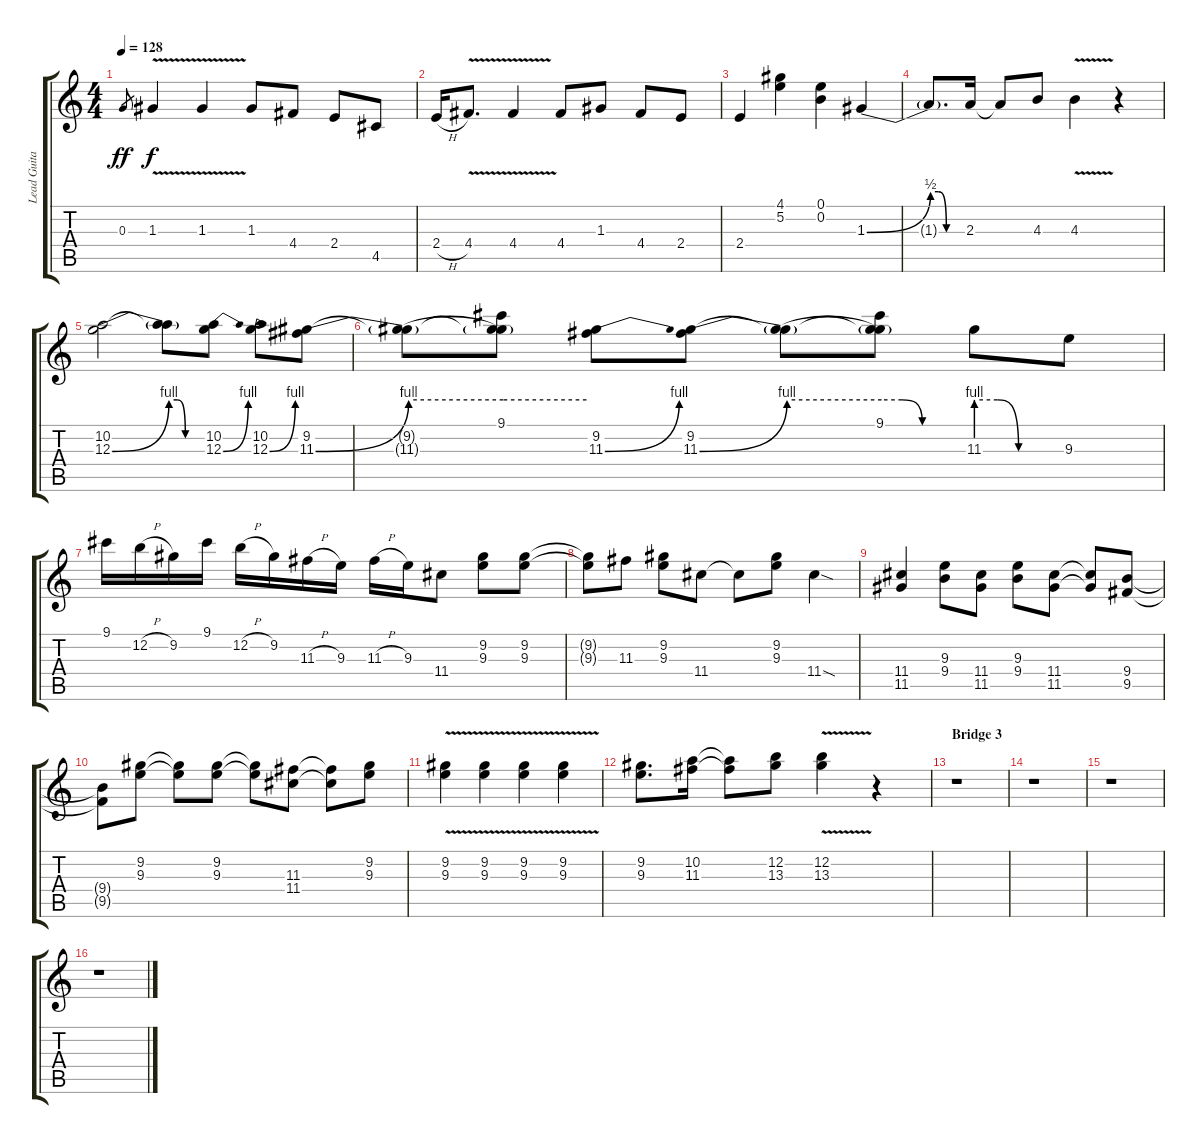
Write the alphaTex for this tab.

\track ("Lead Guitar 1" "Lead Guita") {instrument distortionguitar}
\staff {score tabs}
\tuning (E4 B3 G3 D3 A2 E2) {hide}
\ts (4 4)
\tempo 128
\clef g2
\ks c
0.3.8{gr dy ff} 1.3{v}.4{dy f} 1.3{v}.4 1.3.8 4.4.8 2.4.8 4.5.8 |
2.4{h}.16 4.4{v}.8{d} 4.4{v}.4 4.4.8 1.3.8 4.4.8 2.4.8 |
2.4.4 (4.1 5.2).4 (0.1 0.2).4 1.3{be (bend 0 0 60 2)}.4 |
1.3{be (custom 0 2 15 2 30 0 60 0) t}.8{d} 2.3.16 2.3{t}.8 4.3.8 4.3{v}.4 r.4 |
(10.2 12.3{be (bend 0 0 60 4)}).2 (10.2{t} 12.3{be (custom 0 4 15 4 30 0 60 0) t}).8 (10.2 12.3{be (bend 0 0 60 4)}).8 (10.2 12.3{be (bend 0 0 60 4)}).8 (9.2 11.3{be (bend 0 0 60 4)}).8 |
(9.2{t} 11.3{be (hold 0 4 60 4) t}).8 (9.1 9.2{t} 11.3{be (hold 0 4 60 4) t}).8 (9.2 11.3{be (bend 0 0 60 4)}).8 (9.2 11.3{be (bend 0 0 60 4)}).8 (9.2{t} 11.3{be (hold 0 4 60 4) t}).8 (9.1 9.2{t} 11.3{be (custom 0 4 15 4 30 0 60 0) t}).8 11.3{be (custom 0 4 15 4 30 0 60 0)}.8 9.3.8 |
9.1.16 12.2{h}.16 9.2.16 9.1.16 12.2{h}.16 9.2.16 11.3{h}.16 9.3.16 11.3{h}.16 9.3.16 11.4.8 (9.2 9.3).8 (9.2 9.3).8 |
(9.2{t} 9.3{t}).8 11.3.8 (9.2 9.3).8 11.4.8 11.4{t}.8 (9.2 9.3).8 11.4{sod}.4 |
(11.4 11.5).4 (9.3 9.4).8 (11.4 11.5).8 (9.3 9.4).8 (11.4 11.5).8 (11.4{t} 11.5{t}).8 (9.4 9.5).8 |
(9.4{t} 9.5{t}).8 (9.2 9.3).8 (9.2{t} 9.3{t}).8 (9.2 9.3).8 (9.2{t} 9.3{t}).8 (11.3 11.4).8 (11.3{t} 11.4{t}).8 (9.2 9.3).8 |
(9.2{v} 9.3{v}).4 (9.2{v} 9.3{v}).4 (9.2{v} 9.3{v}).4 (9.2{v} 9.3{v}).4 |
(9.2 9.3).8{d} (10.2 11.3).16 (10.2{t} 11.3{t}).8 (12.2 13.3).8 (12.2{v} 13.3{v}).4 r.4 |
\section ("" "Bridge 3")
r.1 |
r.1 |
r.1 |
r.1
